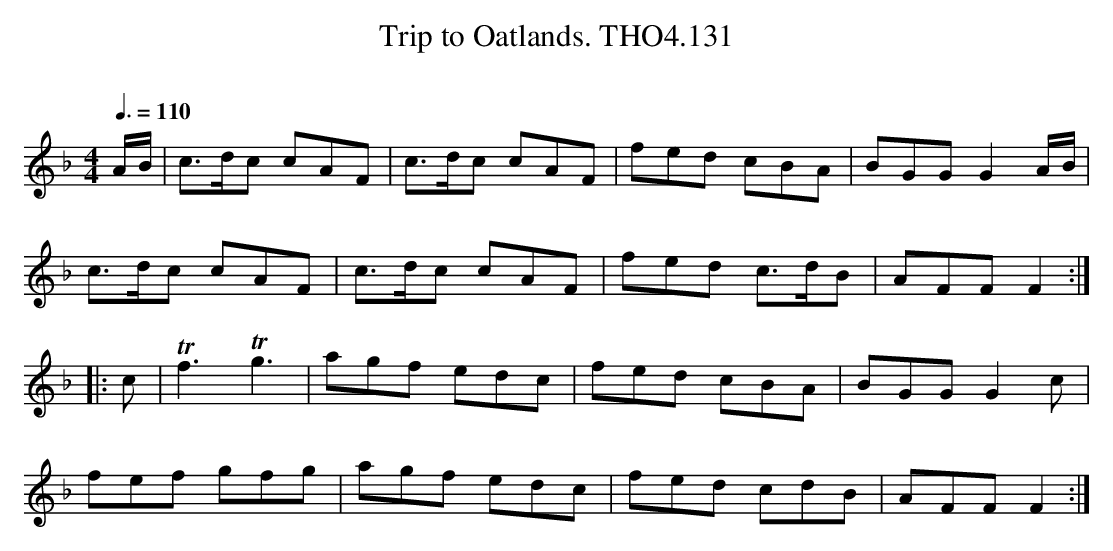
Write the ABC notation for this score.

X:1
T:Trip to Oatlands. THO4.131
O:
M:4/4
L:1/8
Q:3/8=110
K:F
A/B/|c>dc cAF|c>dc cAF|fed cBA|BGG G2 A/B/|
c>dc cAF|c>dc cAF|fed c>dB|AFF F2:|
|:c|Tf3Tg3|agf edc|fed cBA|BGG G2 c|
fef gfg|agf edc|fed cdB|AFF F2:|
